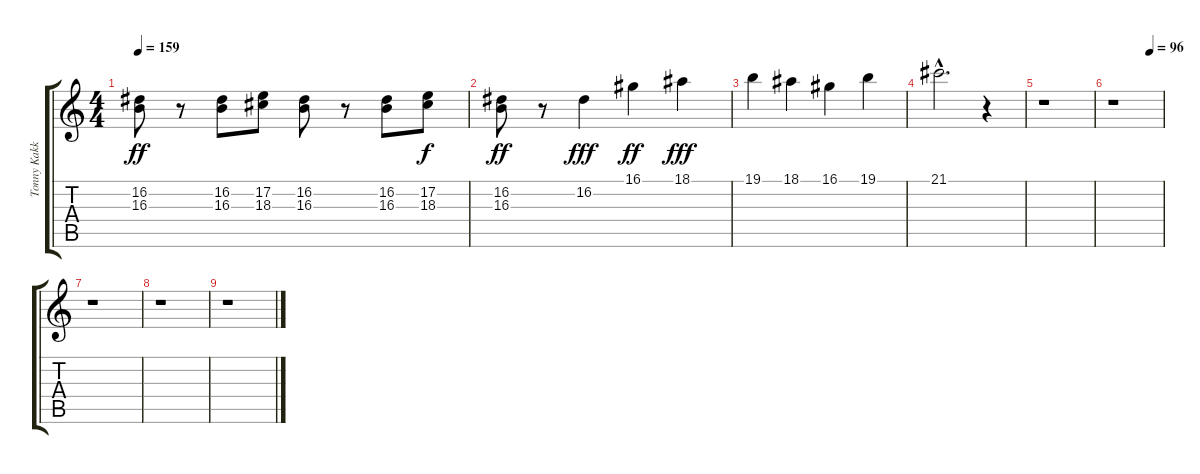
\track ("Tonny Kakko" "Tonny Kakk") {instrument lead1square}
\staff {score tabs}
\tuning (E4 B3 G3 D3 A2 E2) {hide}
\ts (4 4)
\tempo 159
\clef g2
\ks c
(16.2 16.3).8{dy ff} r.8 (16.2 16.3).8 (17.2 18.3).8 (16.2 16.3).8 r.8 (16.2 16.3).8 (17.2 18.3).8{dy f} |
(16.2 16.3).8{dy ff} r.8 16.2.4{dy fff} 16.1.4{dy ff} 18.1.4{dy fff} |
19.1.4 18.1.4 16.1.4 19.1.4 |
21.1{hac}.2{d} r.4 |
r.1 |
\tempo (96 0.75)
r.1 |
r.1 |
r.1 |
r.1
